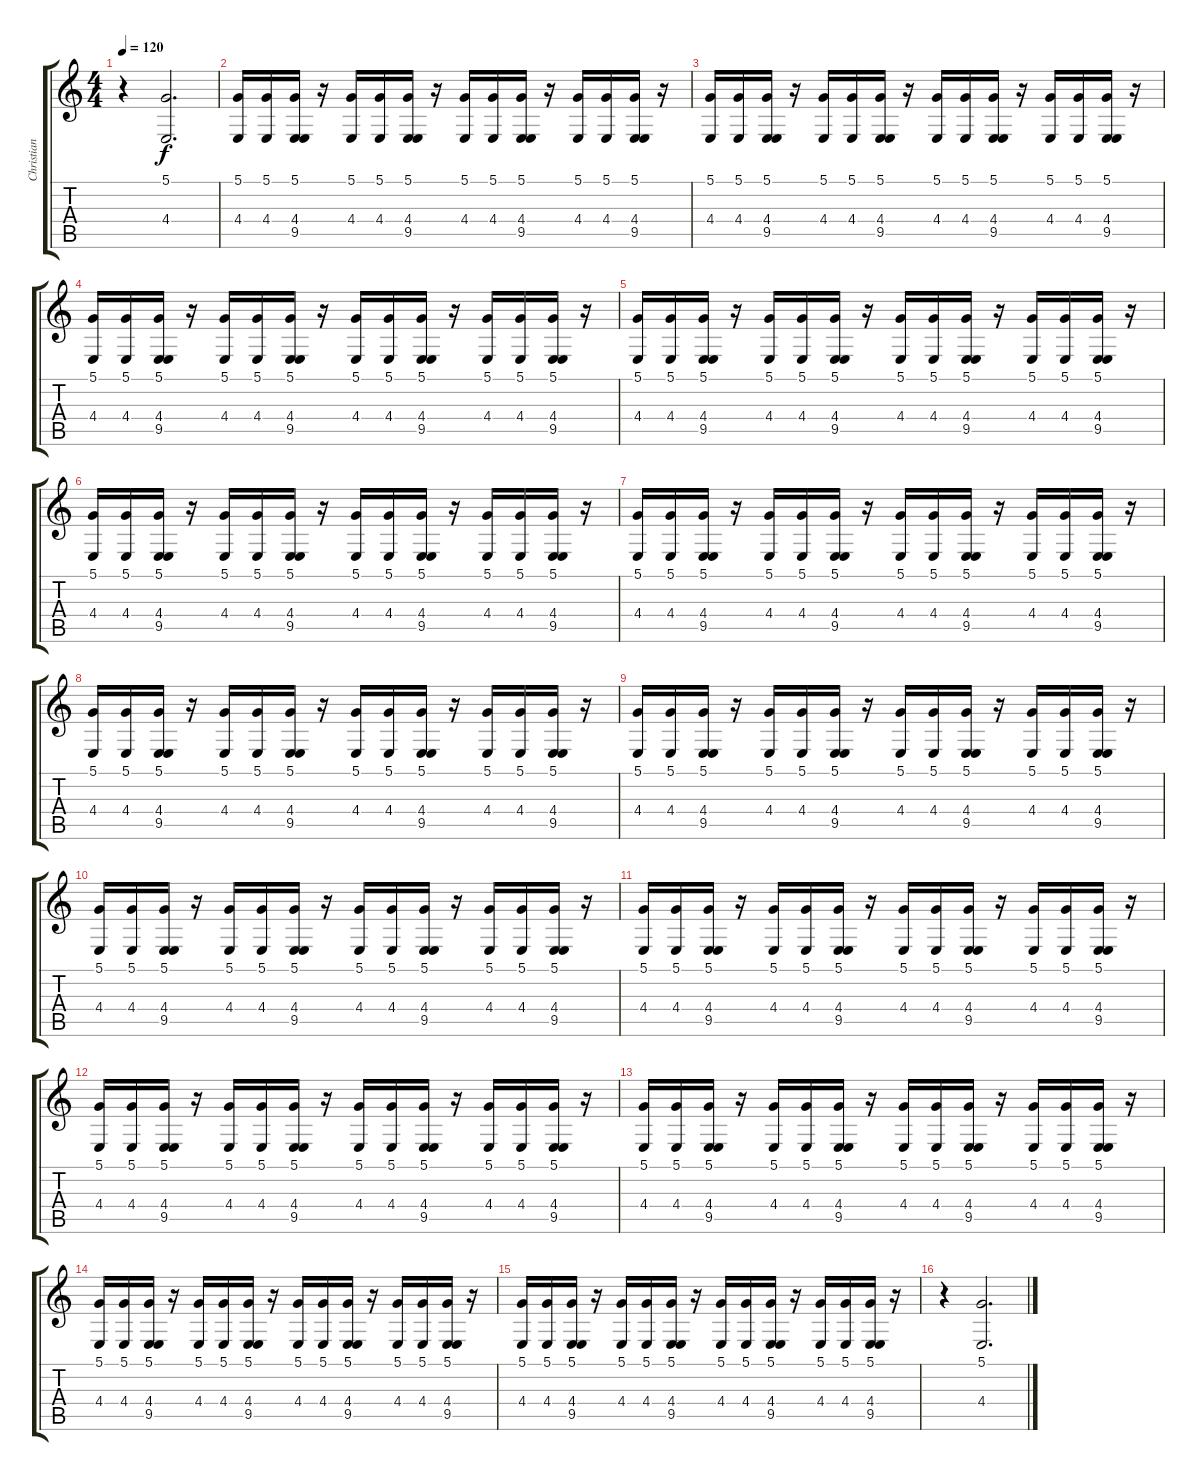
\track ("Christian Lorenz - Keyboard I" "Christian ") {instrument pad3polysynth}
\staff {score tabs}
\tuning (D4 A3 F3 C3 G2 C2) {hide}
\ts (4 4)
\tempo 120
\clef g2
\ks c
r.4{dy f} (5.1 4.4).2{d instrument reversecymbal} |
(5.1 4.4).16{instrument pad3polysynth} (5.1 4.4).16 (5.1 4.4 9.5).16 r.16 (5.1 4.4).16 (5.1 4.4).16 (5.1 4.4 9.5).16 r.16 (5.1 4.4).16 (5.1 4.4).16 (5.1 4.4 9.5).16 r.16 (5.1 4.4).16 (5.1 4.4).16 (5.1 4.4 9.5).16 r.16 |
(5.1 4.4).16 (5.1 4.4).16 (5.1 4.4 9.5).16 r.16 (5.1 4.4).16 (5.1 4.4).16 (5.1 4.4 9.5).16 r.16 (5.1 4.4).16 (5.1 4.4).16 (5.1 4.4 9.5).16 r.16 (5.1 4.4).16 (5.1 4.4).16 (5.1 4.4 9.5).16 r.16 |
(5.1 4.4).16 (5.1 4.4).16 (5.1 4.4 9.5).16 r.16 (5.1 4.4).16 (5.1 4.4).16 (5.1 4.4 9.5).16 r.16 (5.1 4.4).16 (5.1 4.4).16 (5.1 4.4 9.5).16 r.16 (5.1 4.4).16 (5.1 4.4).16 (5.1 4.4 9.5).16 r.16 |
(5.1 4.4).16 (5.1 4.4).16 (5.1 4.4 9.5).16 r.16 (5.1 4.4).16 (5.1 4.4).16 (5.1 4.4 9.5).16 r.16 (5.1 4.4).16 (5.1 4.4).16 (5.1 4.4 9.5).16 r.16 (5.1 4.4).16 (5.1 4.4).16 (5.1 4.4 9.5).16 r.16 |
(5.1 4.4).16 (5.1 4.4).16 (5.1 4.4 9.5).16 r.16 (5.1 4.4).16 (5.1 4.4).16 (5.1 4.4 9.5).16 r.16 (5.1 4.4).16 (5.1 4.4).16 (5.1 4.4 9.5).16 r.16 (5.1 4.4).16 (5.1 4.4).16 (5.1 4.4 9.5).16 r.16 |
(5.1 4.4).16 (5.1 4.4).16 (5.1 4.4 9.5).16 r.16 (5.1 4.4).16 (5.1 4.4).16 (5.1 4.4 9.5).16 r.16 (5.1 4.4).16 (5.1 4.4).16 (5.1 4.4 9.5).16 r.16 (5.1 4.4).16 (5.1 4.4).16 (5.1 4.4 9.5).16 r.16 |
(5.1 4.4).16 (5.1 4.4).16 (5.1 4.4 9.5).16 r.16 (5.1 4.4).16 (5.1 4.4).16 (5.1 4.4 9.5).16 r.16 (5.1 4.4).16 (5.1 4.4).16 (5.1 4.4 9.5).16 r.16 (5.1 4.4).16 (5.1 4.4).16 (5.1 4.4 9.5).16 r.16 |
(5.1 4.4).16 (5.1 4.4).16 (5.1 4.4 9.5).16 r.16 (5.1 4.4).16 (5.1 4.4).16 (5.1 4.4 9.5).16 r.16 (5.1 4.4).16 (5.1 4.4).16 (5.1 4.4 9.5).16 r.16 (5.1 4.4).16 (5.1 4.4).16 (5.1 4.4 9.5).16 r.16 |
(5.1 4.4).16 (5.1 4.4).16 (5.1 4.4 9.5).16 r.16 (5.1 4.4).16 (5.1 4.4).16 (5.1 4.4 9.5).16 r.16 (5.1 4.4).16 (5.1 4.4).16 (5.1 4.4 9.5).16 r.16 (5.1 4.4).16 (5.1 4.4).16 (5.1 4.4 9.5).16 r.16 |
(5.1 4.4).16 (5.1 4.4).16 (5.1 4.4 9.5).16 r.16 (5.1 4.4).16 (5.1 4.4).16 (5.1 4.4 9.5).16 r.16 (5.1 4.4).16 (5.1 4.4).16 (5.1 4.4 9.5).16 r.16 (5.1 4.4).16 (5.1 4.4).16 (5.1 4.4 9.5).16 r.16 |
(5.1 4.4).16 (5.1 4.4).16 (5.1 4.4 9.5).16 r.16 (5.1 4.4).16 (5.1 4.4).16 (5.1 4.4 9.5).16 r.16 (5.1 4.4).16 (5.1 4.4).16 (5.1 4.4 9.5).16 r.16 (5.1 4.4).16 (5.1 4.4).16 (5.1 4.4 9.5).16 r.16 |
(5.1 4.4).16 (5.1 4.4).16 (5.1 4.4 9.5).16 r.16 (5.1 4.4).16 (5.1 4.4).16 (5.1 4.4 9.5).16 r.16 (5.1 4.4).16 (5.1 4.4).16 (5.1 4.4 9.5).16 r.16 (5.1 4.4).16 (5.1 4.4).16 (5.1 4.4 9.5).16 r.16 |
(5.1 4.4).16 (5.1 4.4).16 (5.1 4.4 9.5).16 r.16 (5.1 4.4).16 (5.1 4.4).16 (5.1 4.4 9.5).16 r.16 (5.1 4.4).16 (5.1 4.4).16 (5.1 4.4 9.5).16 r.16 (5.1 4.4).16 (5.1 4.4).16 (5.1 4.4 9.5).16 r.16 |
(5.1 4.4).16 (5.1 4.4).16 (5.1 4.4 9.5).16 r.16 (5.1 4.4).16 (5.1 4.4).16 (5.1 4.4 9.5).16 r.16 (5.1 4.4).16 (5.1 4.4).16 (5.1 4.4 9.5).16 r.16 (5.1 4.4).16 (5.1 4.4).16 (5.1 4.4 9.5).16 r.16 |
r.4 (5.1 4.4).2{d instrument reversecymbal}
